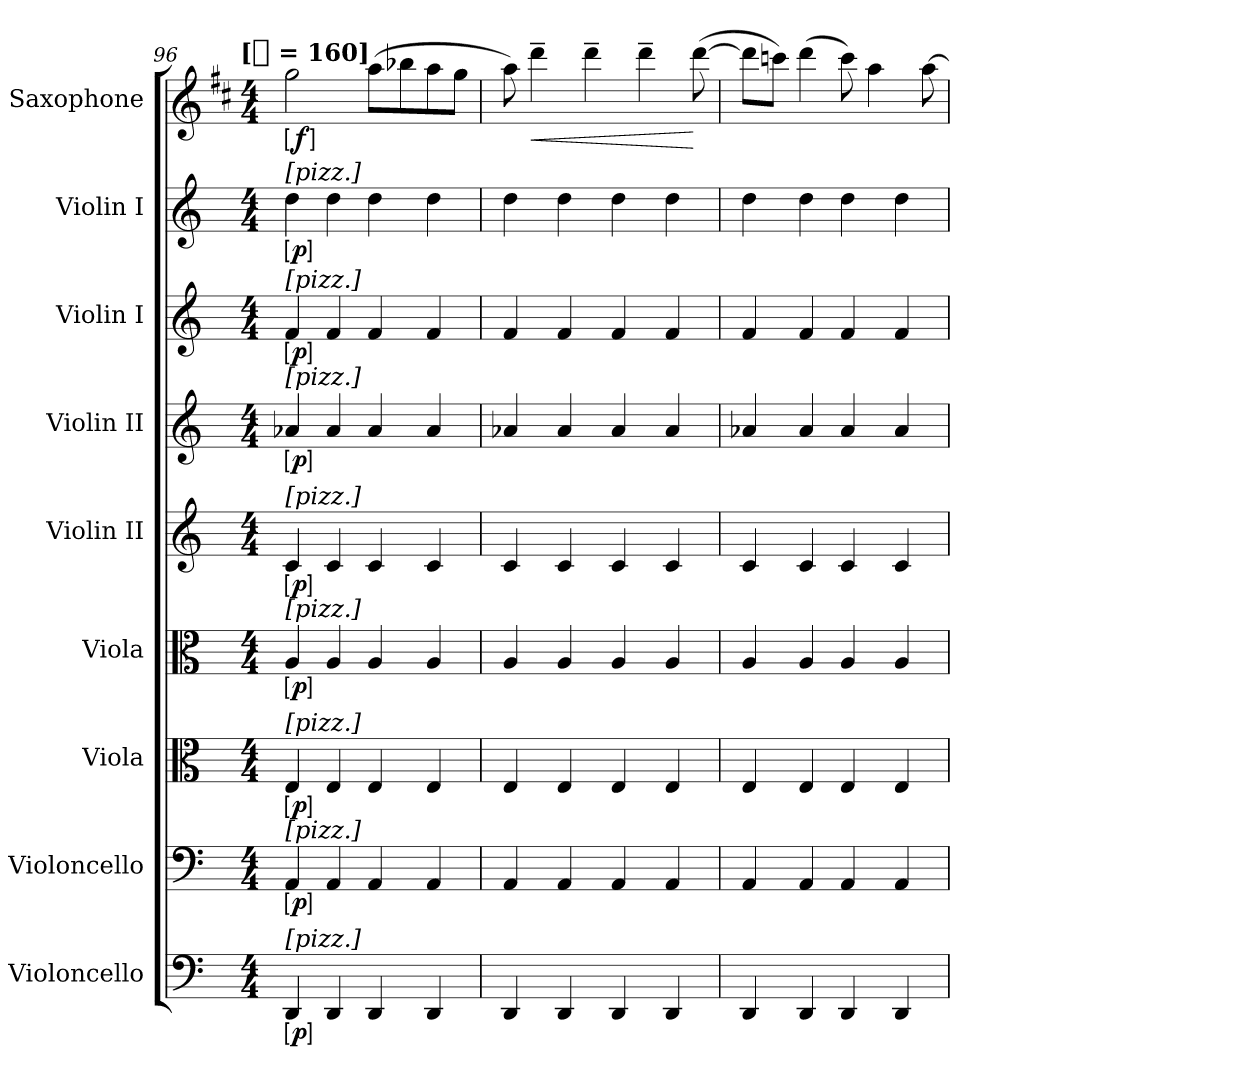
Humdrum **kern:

**kern	**dynam	**kern	**dynam	**kern	**dynam	**kern	**dynam	**kern	**dynam	**kern	**dynam	**kern	**dynam	**kern	**dynam	**kern	**dynam
*part9	*part9	*part8	*part8	*part7	*part7	*part6	*part6	*part5	*part5	*part4	*part4	*part3	*part3	*part2	*part2	*part1	*part1
*staff9	*staff9	*staff8	*staff8	*staff7	*staff7	*staff6	*staff6	*staff5	*staff5	*staff4	*staff4	*staff3	*staff3	*staff2	*staff2	*staff1	*staff1
*I"Violoncello	*	*I"Violoncello	*	*I"Viola	*	*I"Viola	*	*I"Violin II	*	*I"Violin II	*	*I"Violin I	*	*I"Violin I	*	*I"Saxophone	*
*I'Vc.	*	*I'Vc.	*	*I'Vla.	*	*I'Vla.	*	*I'Vln. II	*	*I'Vln. II	*	*I'Vln. I	*	*I'Vln. I	*	*	*
*clefF4	*	*clefF4	*	*clefC3	*	*clefC3	*	*clefG2	*	*clefG2	*	*clefG2	*	*clefG2	*	*clefG2	*
*	*	*	*	*	*	*	*	*	*	*	*	*	*	*	*	*ITrd1c2	*
*k[]	*	*k[]	*	*k[]	*	*k[]	*	*k[]	*	*k[]	*	*k[]	*	*k[]	*	*k[]	*
*	*	*	*	*	*	*	*	*	*	*	*	*	*	*	*	*C:	*
!!LO:TX:omd:t=[[quarter] = 160]
*M4/4	*	*M4/4	*	*M4/4	*	*M4/4	*	*M4/4	*	*M4/4	*	*M4/4	*	*M4/4	*	*M4/4	*
*MM160	*	*MM160	*	*MM160	*	*MM160	*	*MM160	*	*MM160	*	*MM160	*	*MM160	*	*MM160	*
=96	=96	=96	=96	=96	=96	=96	=96	=96	=96	=96	=96	=96	=96	=96	=96	=96	=96
!	!	!	!	!	!	!	!	!	!	!	!	!	!	!LO:TX:a:t=[pizz.]	!	!	!
!	!	!	!	!	!	!	!	!	!	!	!	!LO:TX:a:t=[pizz.]	!	!	!	!	!
!	!	!	!	!	!	!	!	!	!	!LO:TX:a:t=[pizz.]	!	!	!	!	!	!	!
!	!	!	!	!	!	!	!	!LO:TX:a:t=[pizz.]	!	!	!	!	!	!	!	!	!
!	!	!	!	!	!	!LO:TX:a:t=[pizz.]	!	!	!	!	!	!	!	!	!	!	!
!	!	!	!	!LO:TX:a:t=[pizz.]	!	!	!	!	!	!	!	!	!	!	!	!	!
!	!	!LO:TX:a:t=[pizz.]	!	!	!	!	!	!	!	!	!	!	!	!	!	!	!
!LO:TX:a:t=[pizz.]	!	!	!	!	!	!	!	!	!	!	!	!	!	!	!	!	!
!	!LO:DY:ed=brack	!	!LO:DY:ed=brack	!	!LO:DY:ed=brack	!	!LO:DY:ed=brack	!	!LO:DY:ed=brack	!	!LO:DY:ed=brack	!	!LO:DY:ed=brack	!	!LO:DY:ed=brack	!	!LO:DY:ed=brack
4DD"	p	4AA"	p	4E"	p	4A"	p	4c"	p	4a-X"	p	4f"	p	4dd"	p	2ff	f
4DD"	.	4AA"	.	4E"	.	4A"	.	4c"	.	4a-"	.	4f"	.	4dd"	.	.	.
4DD"	.	4AA"	.	4E"	.	4A"	.	4c"	.	4a-"	.	4f"	.	4dd"	.	(8ggL	.
.	.	.	.	.	.	.	.	.	.	.	.	.	.	.	.	8aa-X	.
4DD"	.	4AA"	.	4E"	.	4A"	.	4c"	.	4a-"	.	4f"	.	4dd"	.	8gg	.
.	.	.	.	.	.	.	.	.	.	.	.	.	.	.	.	8ffJ	.
=97	=97	=97	=97	=97	=97	=97	=97	=97	=97	=97	=97	=97	=97	=97	=97	=97	=97
4DD"	.	4AA"	.	4E"	.	4A"	.	4c"	.	4a-X"	.	4f"	.	4dd"	.	8gg)	.
!	!	!	!	!	!	!	!	!	!	!	!	!	!	!	!	!	!LO:HP:b
.	.	.	.	.	.	.	.	.	.	.	.	.	.	.	.	4ccc~	<
4DD"	.	4AA"	.	4E"	.	4A"	.	4c"	.	4a-"	.	4f"	.	4dd"	.	.	.
.	.	.	.	.	.	.	.	.	.	.	.	.	.	.	.	4ccc~	.
4DD"	.	4AA"	.	4E"	.	4A"	.	4c"	.	4a-"	.	4f"	.	4dd"	.	.	.
.	.	.	.	.	.	.	.	.	.	.	.	.	.	.	.	4ccc~	.
4DD"	.	4AA"	.	4E"	.	4A"	.	4c"	.	4a-"	.	4f"	.	4dd"	.	.	.
.	.	.	.	.	.	.	.	.	.	.	.	.	.	.	.	([8ccc	[
=98	=98	=98	=98	=98	=98	=98	=98	=98	=98	=98	=98	=98	=98	=98	=98	=98	=98
4DD"	.	4AA"	.	4E"	.	4A"	.	4c"	.	4a-X"	.	4f"	.	4dd"	.	8cccL]	.
.	.	.	.	.	.	.	.	.	.	.	.	.	.	.	.	8bb-XJ)	.
4DD"	.	4AA"	.	4E"	.	4A"	.	4c"	.	4a-"	.	4f"	.	4dd"	.	(4ccc	.
4DD"	.	4AA"	.	4E"	.	4A"	.	4c"	.	4a-"	.	4f"	.	4dd"	.	8bb-)	.
.	.	.	.	.	.	.	.	.	.	.	.	.	.	.	.	4gg	.
4DD"	.	4AA"	.	4E"	.	4A"	.	4c"	.	4a-"	.	4f"	.	4dd"	.	.	.
.	.	.	.	.	.	.	.	.	.	.	.	.	.	.	.	[8gg	.
=	=	=	=	=	=	=	=	=	=	=	=	=	=	=	=	=	=
*-	*-	*-	*-	*-	*-	*-	*-	*-	*-	*-	*-	*-	*-	*-	*-	*-	*-
